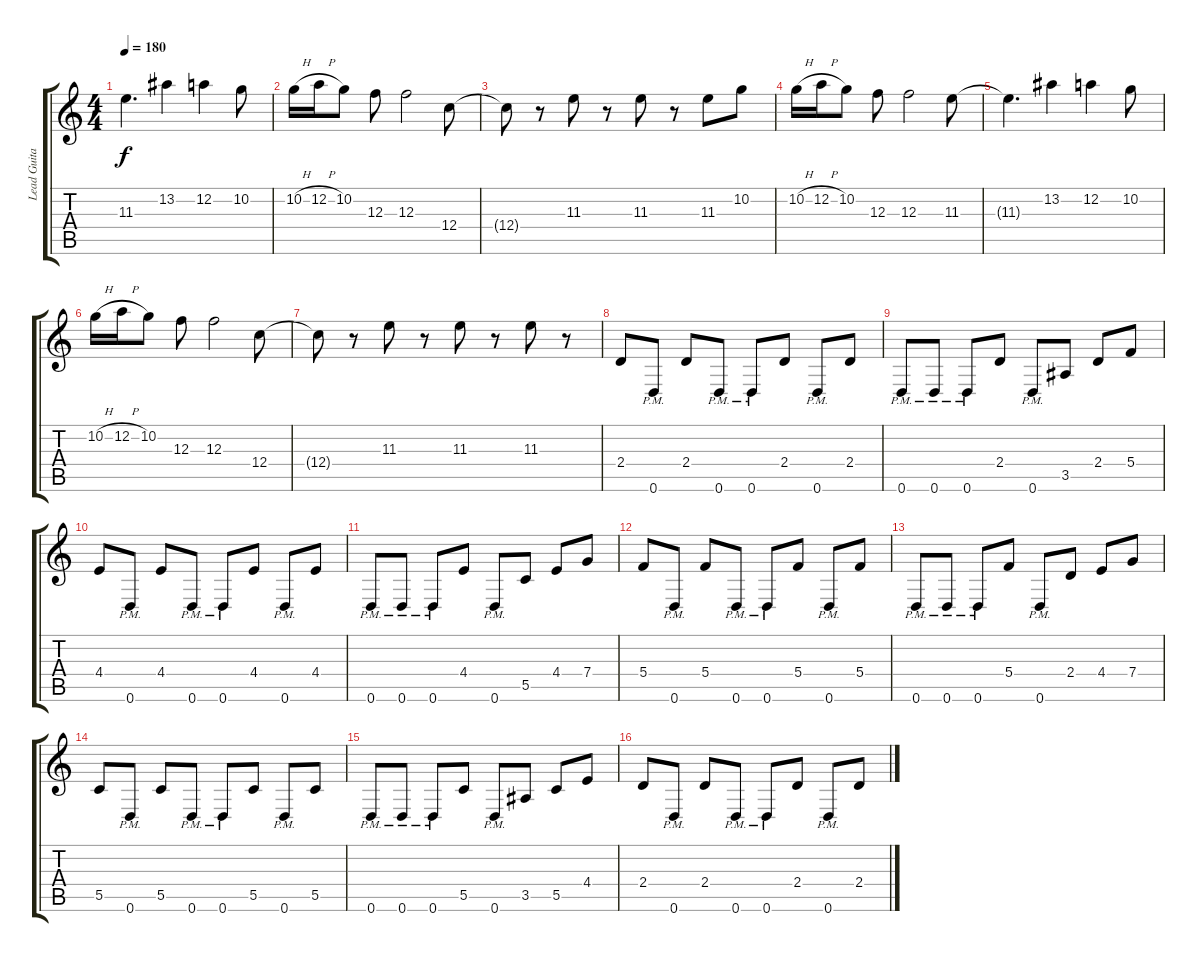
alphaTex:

\track ("Lead Guitar" "Lead Guita") {instrument distortionguitar}
\staff {score tabs}
\tuning (D4 A3 F3 C3 G2 D2) {hide}
\ts (4 4)
\tempo 180
\clef g2
\ks c
11.3{t}.4{d dy f} 13.2.4 12.2.4 10.2.8 |
10.2{h}.16 12.2{h}.16 10.2.8 12.3.8 12.3.2 12.4.8 |
12.4{t}.8 r.8 11.3.8 r.8 11.3.8 r.8 11.3.8 10.2.8 |
10.2{h}.16 12.2{h}.16 10.2.8 12.3.8 12.3.2 11.3.8 |
11.3{t}.4{d} 13.2.4 12.2.4 10.2.8 |
10.2{h}.16 12.2{h}.16 10.2.8 12.3.8 12.3.2 12.4.8 |
12.4{t}.8 r.8 11.3.8 r.8 11.3.8 r.8 11.3.8 r.8 |
2.4.8 0.6{pm}.8 2.4.8 0.6{pm}.8 0.6{pm}.8 2.4.8 0.6{pm}.8 2.4.8 |
0.6{pm}.8 0.6{pm}.8 0.6{pm}.8 2.4.8 0.6{pm}.8 3.5.8 2.4.8 5.4.8 |
4.4.8 0.6{pm}.8 4.4.8 0.6{pm}.8 0.6{pm}.8 4.4.8 0.6{pm}.8 4.4.8 |
0.6{pm}.8 0.6{pm}.8 0.6{pm}.8 4.4.8 0.6{pm}.8 5.5.8 4.4.8 7.4.8 |
5.4.8 0.6{pm}.8 5.4.8 0.6{pm}.8 0.6{pm}.8 5.4.8 0.6{pm}.8 5.4.8 |
0.6{pm}.8 0.6{pm}.8 0.6{pm}.8 5.4.8 0.6{pm}.8 2.4.8 4.4.8 7.4.8 |
5.5.8 0.6{pm}.8 5.5.8 0.6{pm}.8 0.6{pm}.8 5.5.8 0.6{pm}.8 5.5.8 |
0.6{pm}.8 0.6{pm}.8 0.6{pm}.8 5.5.8 0.6{pm}.8 3.5.8 5.5.8 4.4.8 |
2.4.8 0.6{pm}.8 2.4.8 0.6{pm}.8 0.6{pm}.8 2.4.8 0.6{pm}.8 2.4.8
